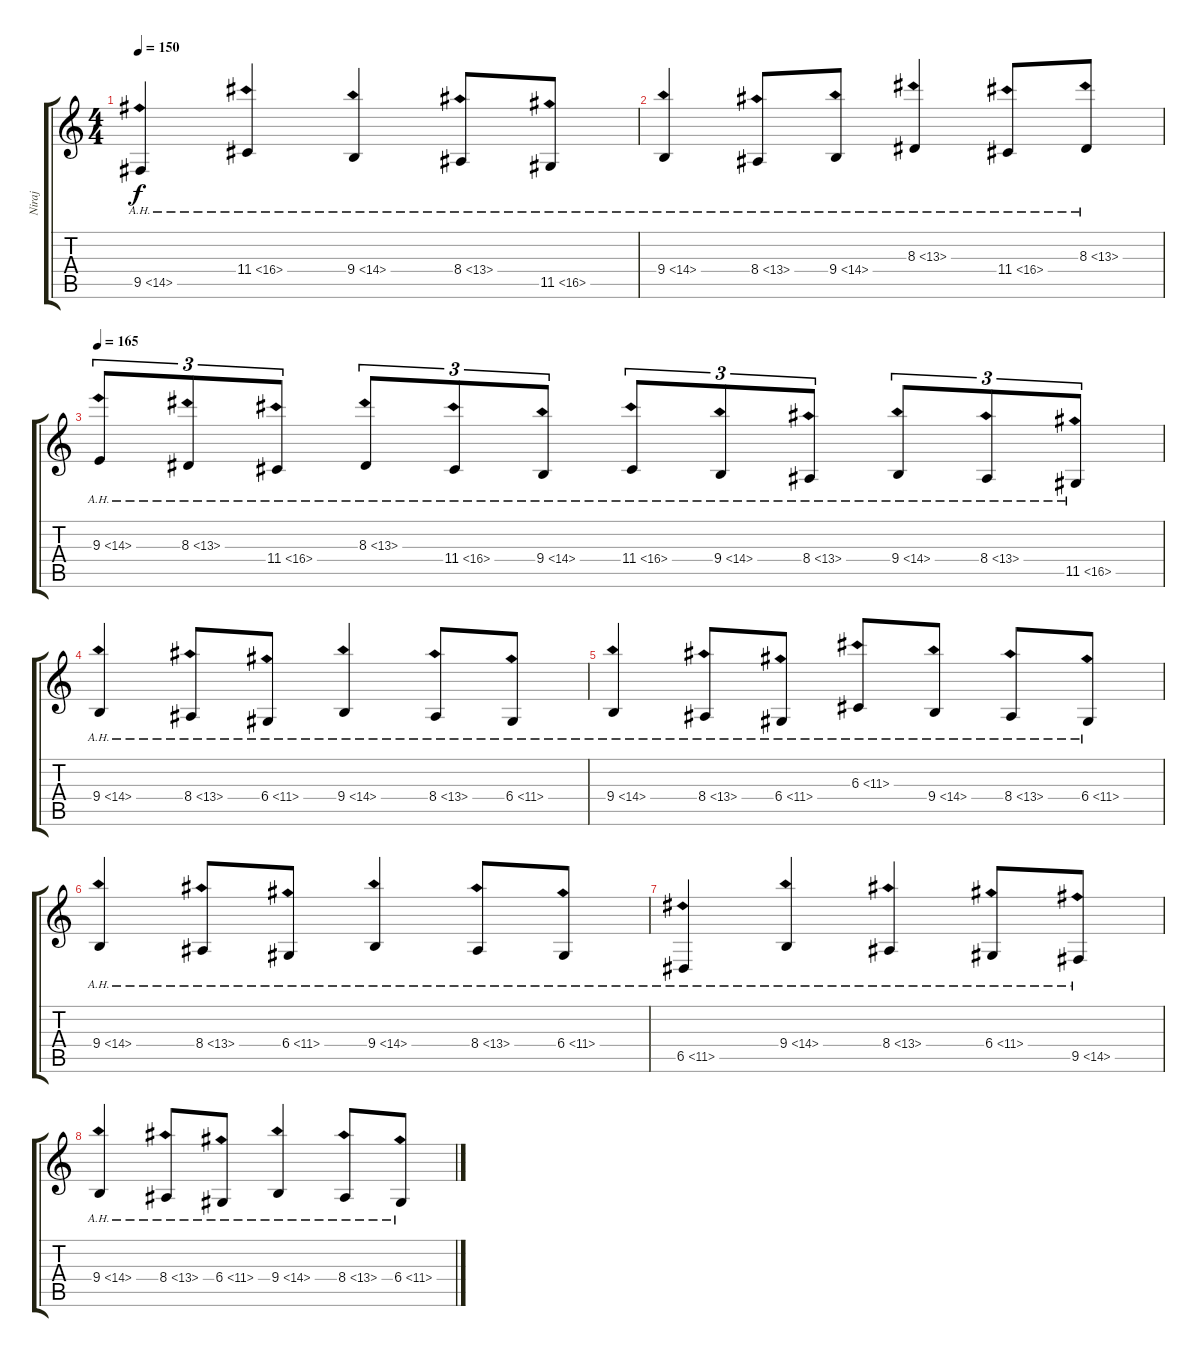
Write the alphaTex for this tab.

\track ("Niraj" "Niraj") {instrument stringensemble1}
\staff {score tabs}
\tuning (E4 B3 G3 D3 A2 D2) {hide}
\ts (4 4)
\tempo 150
\clef g2
\ks c
9.5{ah 5}.4{dy f} 11.4{ah 5}.4 9.4{ah 5}.4 8.4{ah 5}.8 11.5{ah 5}.8 |
9.4{ah 5}.4 8.4{ah 5}.8 9.4{ah 5}.8 8.3{ah 5}.4 11.4{ah 5}.8 8.3{ah 5}.8 |
\tempo 165
9.3{ah 5}.8{tu (3 2)} 8.3{ah 5}.8{tu (3 2)} 11.4{ah 5}.8{tu (3 2)} 8.3{ah 5}.8{tu (3 2)} 11.4{ah 5}.8{tu (3 2)} 9.4{ah 5}.8{tu (3 2)} 11.4{ah 5}.8{tu (3 2)} 9.4{ah 5}.8{tu (3 2)} 8.4{ah 5}.8{tu (3 2)} 9.4{ah 5}.8{tu (3 2)} 8.4{ah 5}.8{tu (3 2)} 11.5{ah 5}.8{tu (3 2)} |
9.4{ah 5}.4 8.4{ah 5}.8 6.4{ah 5}.8 9.4{ah 5}.4 8.4{ah 5}.8 6.4{ah 5}.8 |
9.4{ah 5}.4 8.4{ah 5}.8 6.4{ah 5}.8 6.3{ah 5}.8 9.4{ah 5}.8 8.4{ah 5}.8 6.4{ah 5}.8 |
9.4{ah 5}.4 8.4{ah 5}.8 6.4{ah 5}.8 9.4{ah 5}.4 8.4{ah 5}.8 6.4{ah 5}.8 |
6.5{ah 5}.4 9.4{ah 5}.4 8.4{ah 5}.4 6.4{ah 5}.8 9.5{ah 5}.8 |
9.4{ah 5}.4 8.4{ah 5}.8 6.4{ah 5}.8 9.4{ah 5}.4 8.4{ah 5}.8 6.4{ah 5}.8
